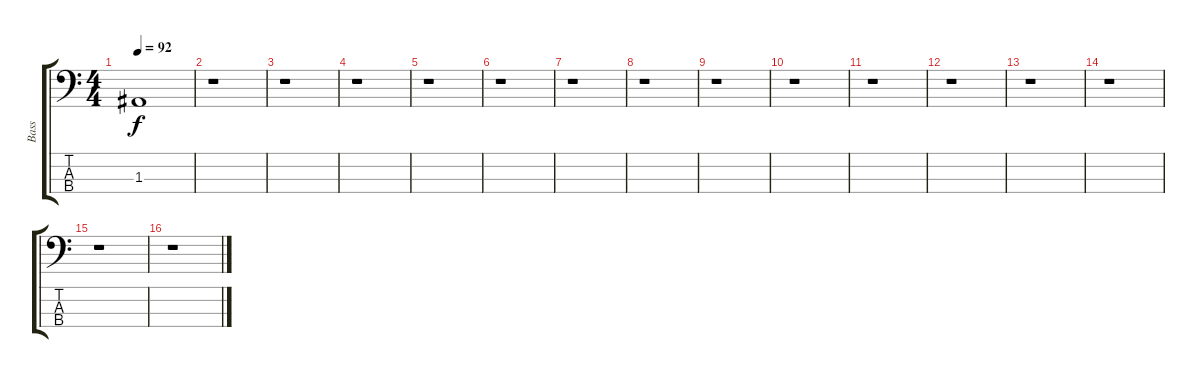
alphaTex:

\track ("Bass" "Bass") {instrument electricbassfinger}
\staff {score tabs}
\tuning (G2 D2 A1 E1) {hide}
\ts (4 4)
\tempo 92
\clef f4
\ks c
1.3.1{dy f} |
r.1 |
r.1 |
r.1 |
r.1 |
r.1 |
r.1 |
r.1 |
r.1 |
r.1 |
r.1 |
r.1 |
r.1 |
r.1 |
r.1 |
r.1
